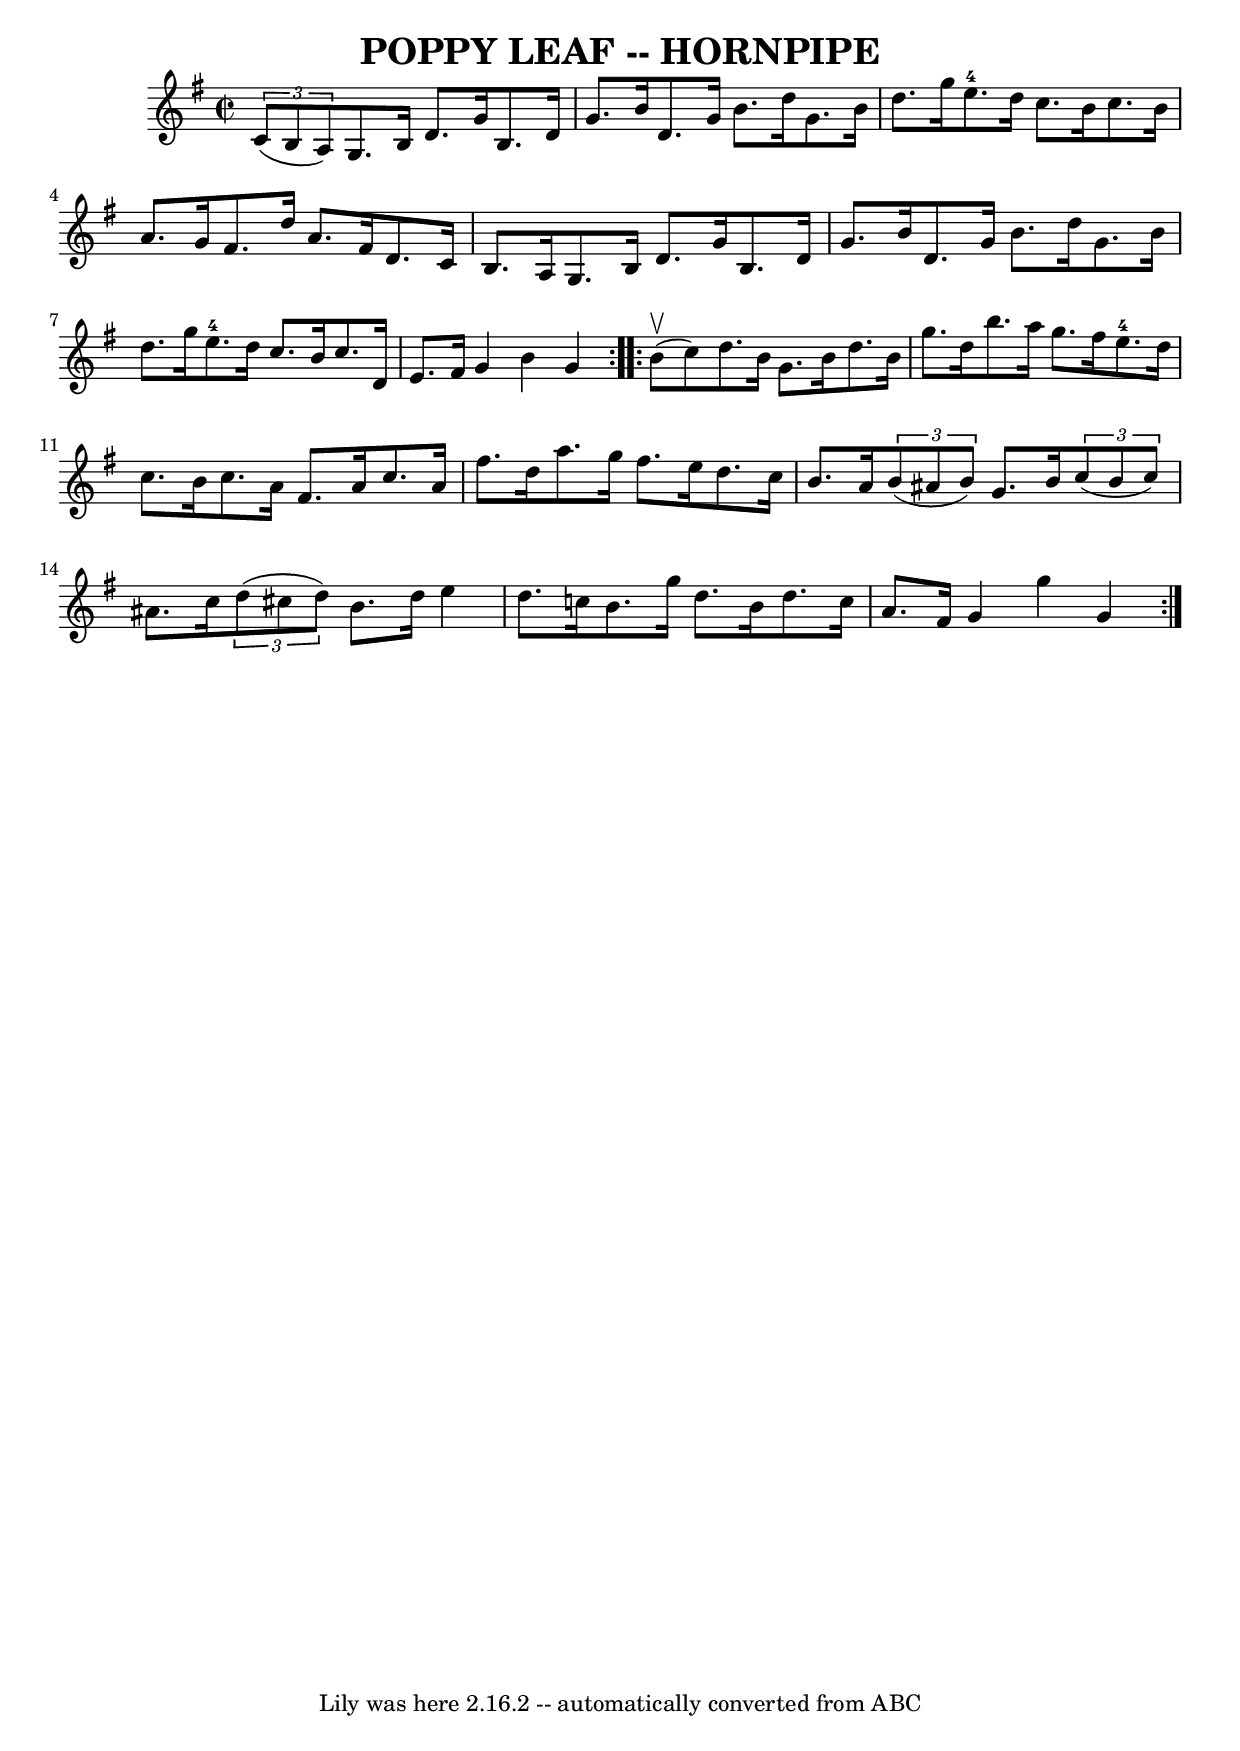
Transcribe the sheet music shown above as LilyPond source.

\version "2.7.40"
\include "Mammoth.ily"
\header {
	%% book = "Ryan's Mammoth Collection of Fiddle Tunes"
	crossRefNumber = "1"
	footnotes = ""
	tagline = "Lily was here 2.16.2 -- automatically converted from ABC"
	title = "POPPY LEAF -- HORNPIPE"
}
voicedefault =  {


\repeat volta 2 {
\override Staff.TimeSignature #'style = #'C
 \time 2/2 
\key g \major   \times 2/3 { c'8 (b8 a8) }       |
 
 g8. b16 d'8. g'16 b8. d'16 g'8. b'16    |
 d'8.  
 g'16 b'8. d''16 g'8. b'16 d''8. g''16    |
 e''8. 
-4 d''16 c''8. b'16 c''8. b'16 a'8. g'16    |
   
fis'8. d''16 a'8. fis'16 d'8. c'16 b8. a16    |
     
|
 g8. b16 d'8. g'16 b8. d'16 g'8. b'16    
|
 d'8. g'16 b'8. d''16 g'8. b'16 d''8. g''16    
|
 e''8.-4 d''16 c''8. b'16 c''8. d'16 e'8.    
fis'16    |
 g'4 b'4 g'4    }     \repeat volta 2 { b'8 
(^\upbow c''8)       |
 d''8. b'16 g'8. b'16 d''8.    
b'16 g''8. d''16    |
 b''8. a''16 g''8. fis''16      
e''8.-4 d''16 c''8. b'16    |
 c''8. a'16 fis'8.    
a'16 c''8. a'16 fis''8. d''16    |
 a''8. g''16    
fis''8. e''16 d''8. c''16 b'8. a'16    |
     |
   
\times 2/3 { b'8 (ais'8 b'8) } g'8. b'16    \times 2/3 { c''8 
(b'8 c''8) } ais'8. c''16    |
   \times 2/3 { d''8 (
cis''8 d''8) } b'8. d''16 e''4 d''8. c''!16    |
   
b'8. g''16 d''8. b'16 d''8. c''16 a'8. fis'16    |
  
 g'4 g''4 g'4    }   
}

\score{
    <<

	\context Staff="default"
	{
	    \voicedefault 
	}

    >>
	\layout {
	}
	\midi {}
}
